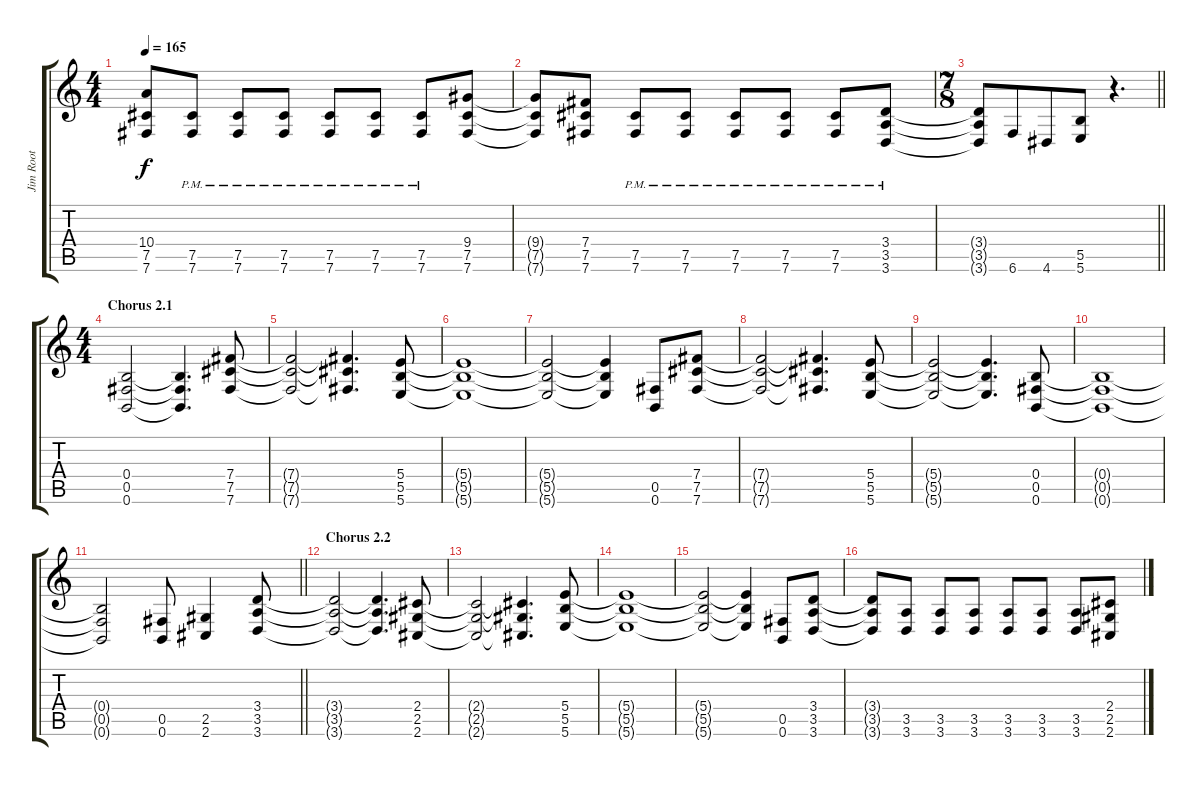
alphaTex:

\track ("Jim Root" "Jim Root") {instrument distortionguitar}
\staff {score tabs}
\tuning (Db4 Ab3 E3 B2 Gb2 B1) {hide}
\ts (4 4)
\tempo 165
\clef g2
\ks c
(10.4{t} 7.5{t} 7.6{t}).8{dy f} (7.5{pm} 7.6{pm}).8 (7.5{pm} 7.6{pm}).8 (7.5{pm} 7.6{pm}).8 (7.5{pm} 7.6{pm}).8 (7.5{pm} 7.6{pm}).8 (7.5{pm} 7.6{pm}).8 (9.4 7.5 7.6).8 |
(9.4{t} 7.5{t} 7.6{t}).8 (7.4 7.5 7.6).8 (7.5{pm} 7.6{pm}).8 (7.5{pm} 7.6{pm}).8 (7.5{pm} 7.6{pm}).8 (7.5{pm} 7.6{pm}).8 (7.5{pm} 7.6{pm}).8 (3.4 3.5{pm} 3.6{pm}).8 |
\ts (7 8)
\barLineRight lightlight
(3.4{t} 3.5{t} 3.6{t}).8 6.6.8 4.6.8 (5.5 5.6).8 r.4{d} |
\ts (4 4)
\section ("" "Chorus 2.1")
(0.4 0.5 0.6).2 (0.4{t} 0.5{t} 0.6{t}).4{d} (7.4 7.5 7.6).8 |
(7.4{t} 7.5{t} 7.6{t}).2 (7.4{t} 7.5{t} 7.6{t}).4{d} (5.4 5.5 5.6).8 |
(5.4{t} 5.5{t} 5.6{t}).1 |
(5.4{t} 5.5{t} 5.6{t}).2 (5.4{t} 5.5{t} 5.6{t}).4 (0.5 0.6).8 (7.4 7.5 7.6).8 |
(7.4{t} 7.5{t} 7.6{t}).2 (7.4{t} 7.5{t} 7.6{t}).4{d} (5.4 5.5 5.6).8 |
(5.4{t} 5.5{t} 5.6{t}).2 (5.4{t} 5.5{t} 5.6{t}).4{d} (0.4 0.5 0.6).8 |
(0.4{t} 0.5{t} 0.6{t}).1 |
\barLineRight lightlight
(0.4{t} 0.5{t} 0.6{t}).2 (0.5 0.6).8 (2.5 2.6).4 (3.4 3.5 3.6).8 |
\section ("" "Chorus 2.2")
(3.4{t} 3.5{t} 3.6{t}).2 (3.4{t} 3.5{t} 3.6{t}).4{d} (2.4 2.5 2.6).8 |
(2.4{t} 2.5{t} 2.6{t}).2 (2.4{t} 2.5{t} 2.6{t}).4{d} (5.4 5.5 5.6).8 |
(5.4{t} 5.5{t} 5.6{t}).1 |
(5.4{t} 5.5{t} 5.6{t}).2 (5.4{t} 5.5{t} 5.6{t}).4 (0.5 0.6).8 (3.4 3.5 3.6).8 |
(3.4{t} 3.5{t} 3.6{t}).8 (3.5 3.6).8 (3.5 3.6).8 (3.5 3.6).8 (3.5 3.6).8 (3.5 3.6).8 (3.5 3.6).8 (2.4 2.5 2.6).8
